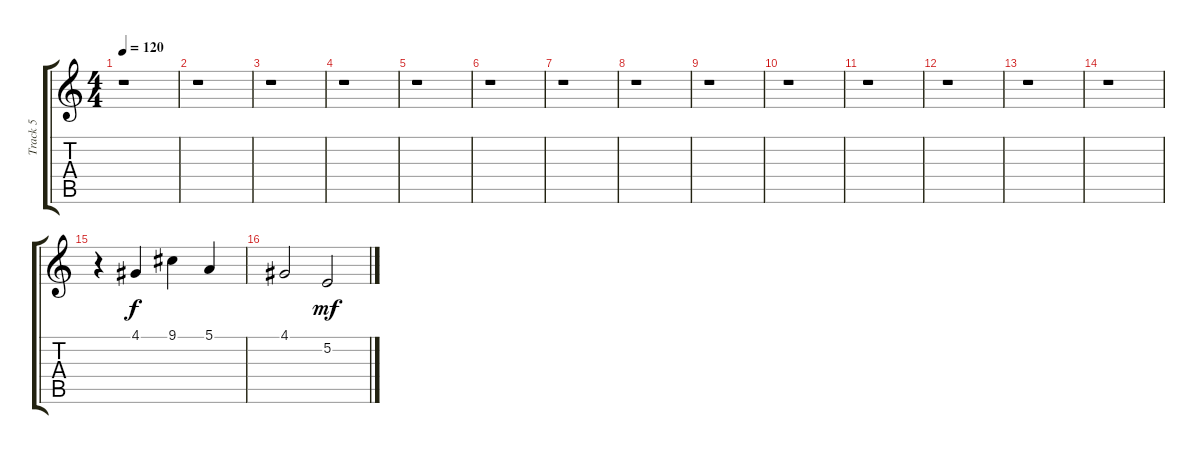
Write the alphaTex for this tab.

\track ("Track 5" "Track 5") {instrument voiceoohs}
\staff {score tabs}
\tuning (E4 B3 G3 D3 A2 E2) {hide}
\ts (4 4)
\tempo 120
\clef g2
\ks c
r.1{dy mf} |
r.1 |
r.1 |
r.1 |
r.1 |
r.1 |
r.1 |
r.1 |
r.1 |
r.1 |
r.1 |
r.1 |
r.1 |
r.1 |
r.4 4.1.4{dy f} 9.1.4 5.1.4 |
4.1.2 5.2.2{dy mf}
